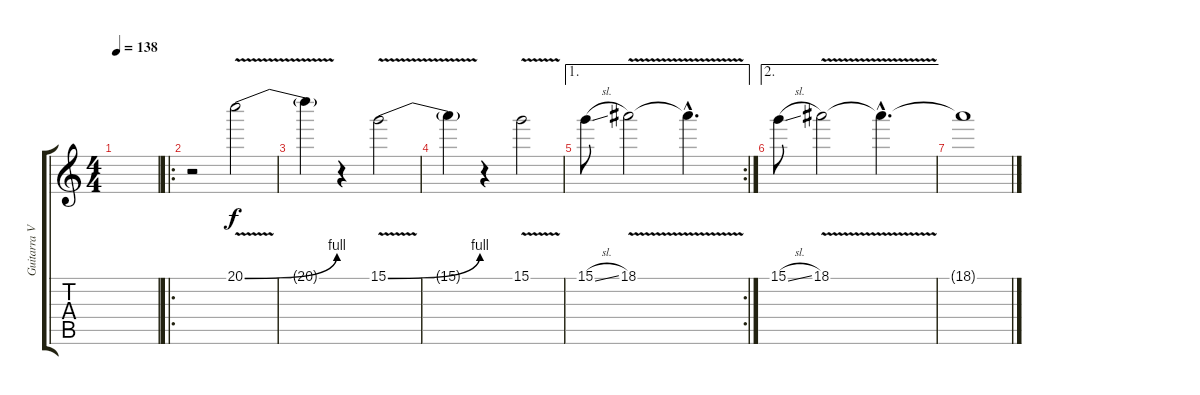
\track ("Guitarra VII (Dist. Solo)" "Guitarra V") {instrument distortionguitar}
\staff {score tabs}
\tuning (E4 B3 G3 D3 A2 E2) {hide}
\ts (4 4)
\tempo 138
\clef g2
\ks c
|
\ro
r.2 20.1{be (bend 0 0 60 4) v}.2 |
20.1{t}.4 r.4 15.1{be (bend 0 0 60 4) v}.2 |
15.1{t}.4 r.4 15.1{v}.2 |
\ae 1
\rc 2
15.1{sl}.8 18.1{v}.2 18.1{hac t}.4{d} |
\ae 2
15.1{sl}.8 18.1{v}.2 18.1{hac t}.4{d} |
18.1{t}.1
